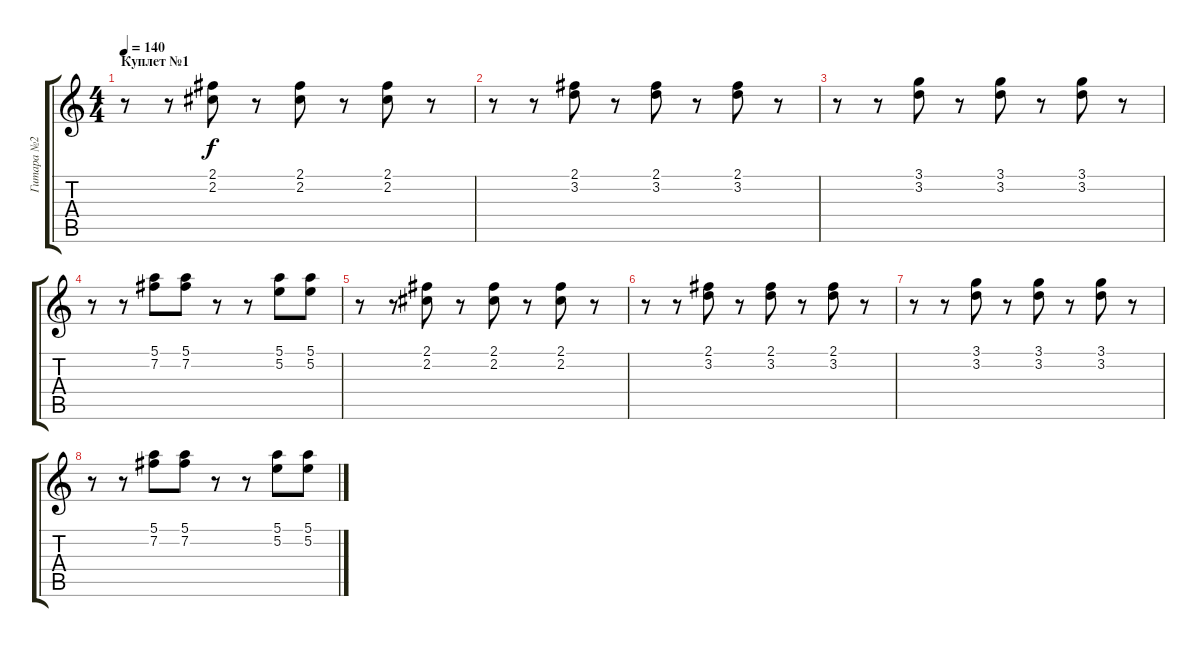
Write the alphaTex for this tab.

\track ("Гитара №2" "Гитара №2") {instrument electricguitarclean}
\staff {score tabs}
\tuning (E4 B3 G3 D3 A2 E2) {hide}
\ts (4 4)
\section ("" "Куплет №1")
\tempo 140
\clef g2
\ks c
r.8{dy f} r.8 (2.1 2.2).8 r.8 (2.1 2.2).8 r.8 (2.1 2.2).8 r.8 |
r.8 r.8 (2.1 3.2).8 r.8 (2.1 3.2).8 r.8 (2.1 3.2).8 r.8 |
r.8 r.8 (3.1 3.2).8 r.8 (3.1 3.2).8 r.8 (3.1 3.2).8 r.8 |
r.8 r.8 (5.1 7.2).8 (5.1 7.2).8 r.8 r.8 (5.1 5.2).8 (5.1 5.2).8 |
r.8 r.8 (2.1 2.2).8 r.8 (2.1 2.2).8 r.8 (2.1 2.2).8 r.8 |
r.8 r.8 (2.1 3.2).8 r.8 (2.1 3.2).8 r.8 (2.1 3.2).8 r.8 |
r.8 r.8 (3.1 3.2).8 r.8 (3.1 3.2).8 r.8 (3.1 3.2).8 r.8 |
r.8 r.8 (5.1 7.2).8 (5.1 7.2).8 r.8 r.8 (5.1 5.2).8 (5.1 5.2).8
